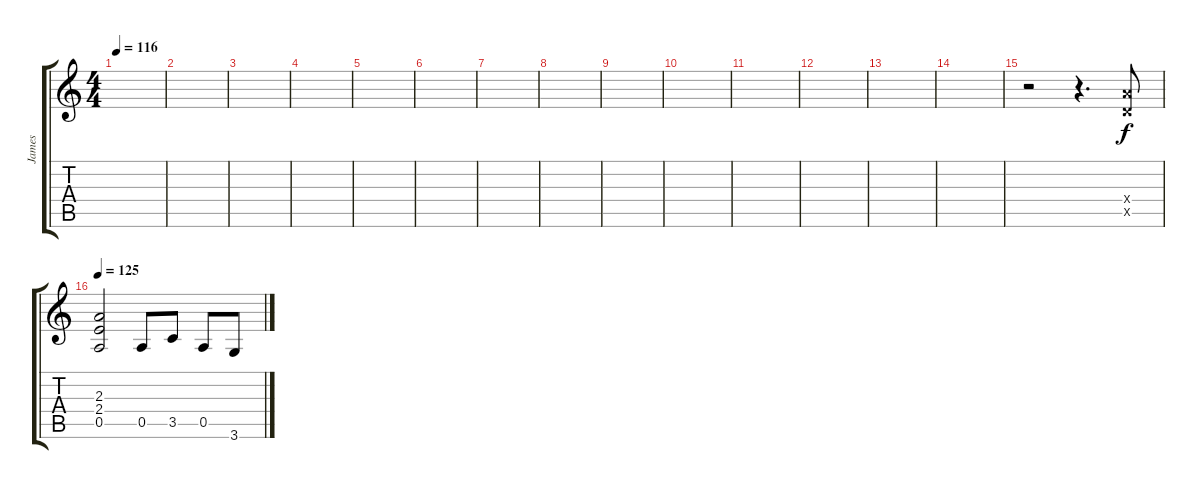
\track ("James" "James") {instrument distortionguitar}
\staff {score tabs}
\tuning (E4 B3 G3 D3 A2 E2) {hide}
\ts (4 4)
\tempo 116
\clef g2
\ks c
|
|
|
|
|
|
|
|
|
|
|
|
|
|
r.2 r.4{d} (7.4{x} 5.5{x}).8 |
\tempo 125
(2.3 2.4 0.5).2 0.5.8 3.5.8 0.5.8 3.6.8
